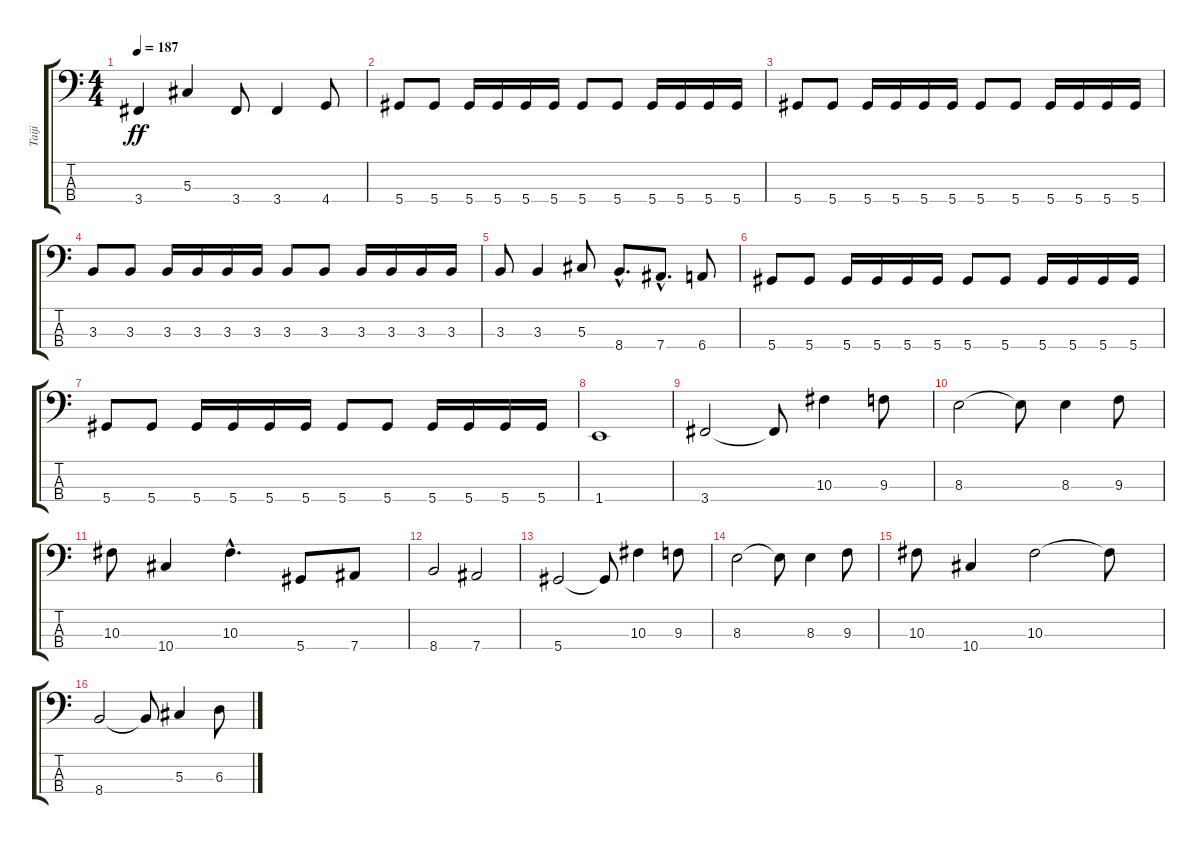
\track ("Taiji" "Taiji") {instrument electricbasspick}
\staff {score tabs}
\tuning (Gb2 Db2 Ab1 Eb1) {hide}
\ts (4 4)
\tempo 187
\clef f4
\ks c
3.4.4{dy ff} 5.3.4 3.4.8 3.4.4 4.4.8 |
5.4.8 5.4.8 5.4.16 5.4.16 5.4.16 5.4.16 5.4.8 5.4.8 5.4.16 5.4.16 5.4.16 5.4.16 |
5.4.8 5.4.8 5.4.16 5.4.16 5.4.16 5.4.16 5.4.8 5.4.8 5.4.16 5.4.16 5.4.16 5.4.16 |
3.3.8 3.3.8 3.3.16 3.3.16 3.3.16 3.3.16 3.3.8 3.3.8 3.3.16 3.3.16 3.3.16 3.3.16 |
3.3.8 3.3.4 5.3.8 8.4{hac}.8{d} 7.4{hac}.8{d} 6.4.8 |
5.4.8 5.4.8 5.4.16 5.4.16 5.4.16 5.4.16 5.4.8 5.4.8 5.4.16 5.4.16 5.4.16 5.4.16 |
5.4.8 5.4.8 5.4.16 5.4.16 5.4.16 5.4.16 5.4.8 5.4.8 5.4.16 5.4.16 5.4.16 5.4.16 |
1.4.1 |
3.4.2 3.4{t}.8 10.3.4 9.3.8 |
8.3.2 8.3{t}.8 8.3.4 9.3.8 |
10.3.8 10.4.4 10.3{hac}.4{d} 5.4.8 7.4.8 |
8.4.2 7.4.2 |
5.4.2 5.4{t}.8 10.3.4 9.3.8 |
8.3.2 8.3{t}.8 8.3.4 9.3.8 |
10.3.8 10.4.4 10.3.2 10.3{t}.8 |
8.4.2 8.4{t}.8 5.3.4 6.3.8
